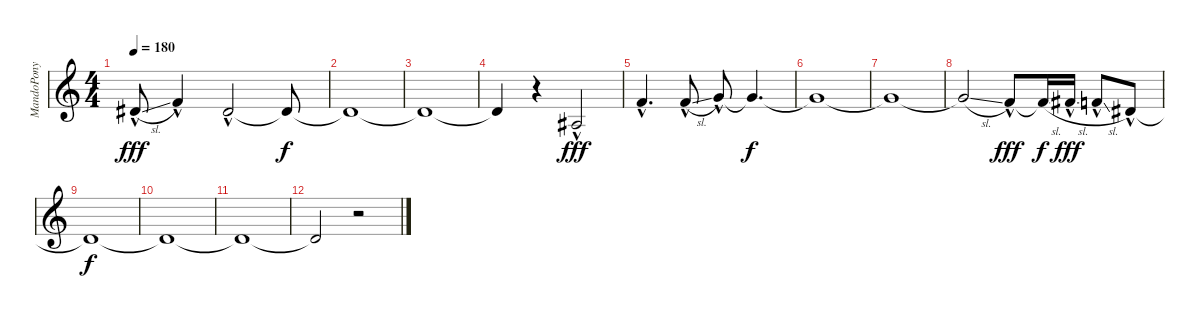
\track ("MandoPony" "MandoPony") {instrument englishhorn}
\staff {score}
\tuning (E4 B3 G3 D3 A2 E2) {hide}
\ts (4 4)
\tempo 180
\clef g2
\ks c
4.2{sl hac}.8{dy fff} 6.2{hac}.4 4.2{hac}.2 4.2{t}.8{dy f} |
4.2{t}.1 |
4.2{t}.1 |
4.2{t}.4 r.4 3.3{hac}.2{dy fff} |
6.2{hac}.4{d} 6.2{sl hac}.8 8.2{hac}.8 8.2{t}.4{d dy f} |
8.2{t}.1 |
8.2{t}.1 |
8.2{sl t}.2 6.2{hac}.8{dy fff} 6.2{sl t}.16{dy f} 7.2{sl hac}.16{dy fff} 6.2{sl hac}.8 4.2{hac}.8 |
4.2{t}.1{dy f volume 0} |
4.2{t}.1 |
4.2{t}.1 |
4.2{t}.2 r.2
